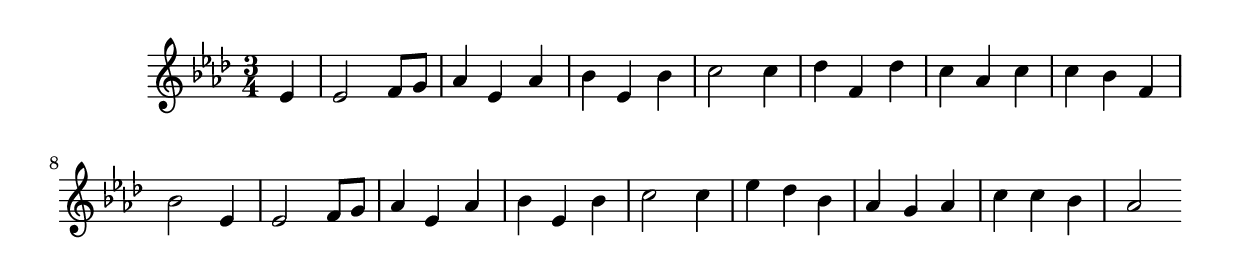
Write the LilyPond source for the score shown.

\version "2.14.0"
%{\header {
	filename = "ToGodBeTheGlory.ly"
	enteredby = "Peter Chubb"
	composer = "W. H. Doane (1832--1915)"
	poet = "F. Crosby (1820--1915)"
	date="1875"
	title = "To God be the Glory"
	metre = "11 11 11 11 and refrain"
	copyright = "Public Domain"
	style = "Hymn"
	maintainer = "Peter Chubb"
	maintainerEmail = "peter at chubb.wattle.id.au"
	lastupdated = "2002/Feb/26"
}%}
\score{{\key as \major
	\time 3/4
\relative c'  {
\partial 4
	es4 |
	es2 f8 g |
	as4 es as |
	bes es, bes' |
	c2

	c4 |
	des f, des' |
	c as c |
	c bes f |
	bes2

	es,4 |
	es2 f8 g |
	as4 es as |
	bes es, bes' |
	c2

	c4 |
	es des bes |
	as g as |
	c c bes |
	as2


}
}}